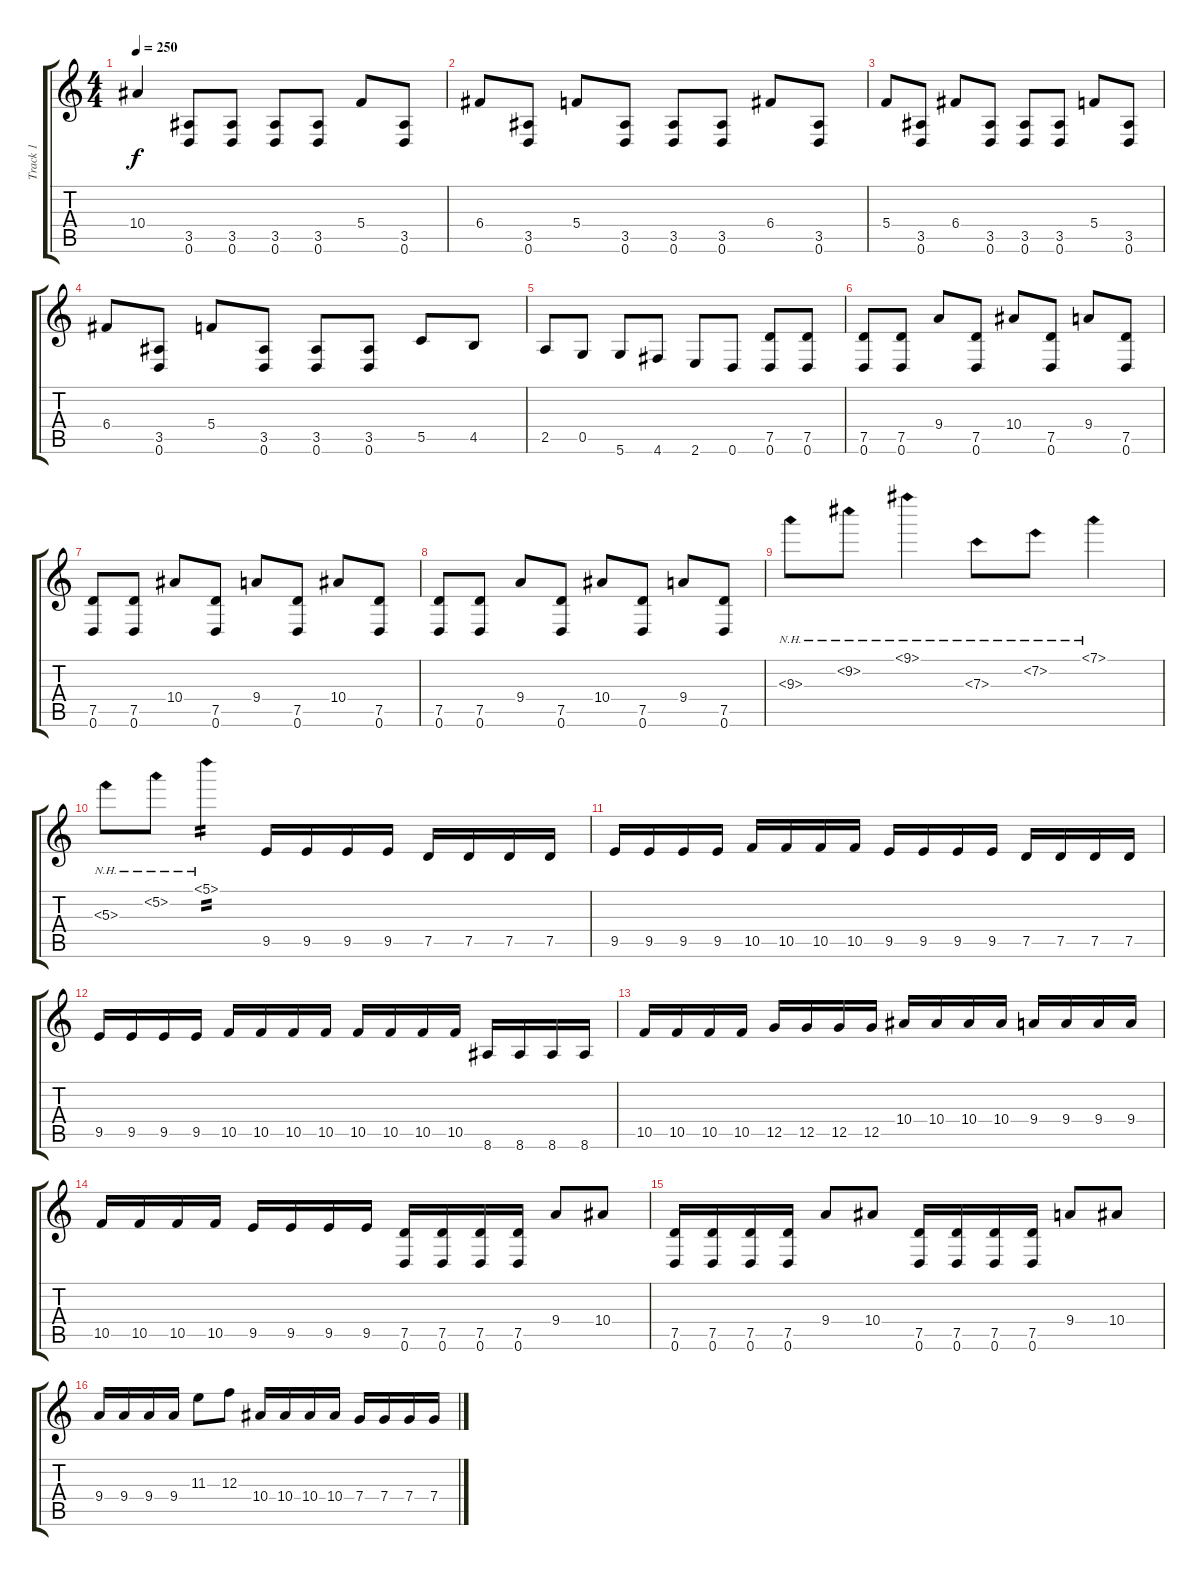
\track ("Track 1" "Track 1") {instrument distortionguitar}
\staff {score tabs}
\tuning (D4 A3 F3 C3 G2 D2) {hide}
\ts (4 4)
\tempo 250
\clef g2
\ks c
10.4.4{dy f} (3.5 0.6).8 (3.5 0.6).8 (3.5 0.6).8 (3.5 0.6).8 5.4.8 (3.5 0.6).8 |
6.4.8 (3.5 0.6).8 5.4.8 (3.5 0.6).8 (3.5 0.6).8 (3.5 0.6).8 6.4.8 (3.5 0.6).8 |
5.4.8 (3.5 0.6).8 6.4.8 (3.5 0.6).8 (3.5 0.6).8 (3.5 0.6).8 5.4.8 (3.5 0.6).8 |
6.4.8 (3.5 0.6).8 5.4.8 (3.5 0.6).8 (3.5 0.6).8 (3.5 0.6).8 5.5.8 4.5.8 |
2.5.8 0.5.8 5.6.8 4.6.8 2.6.8 0.6.8 (7.5 0.6).8 (7.5 0.6).8 |
(7.5 0.6).8 (7.5 0.6).8 9.4.8 (7.5 0.6).8 10.4.8 (7.5 0.6).8 9.4.8 (7.5 0.6).8 |
(7.5 0.6).8 (7.5 0.6).8 10.4.8 (7.5 0.6).8 9.4.8 (7.5 0.6).8 10.4.8 (7.5 0.6).8 |
(7.5 0.6).8 (7.5 0.6).8 9.4.8 (7.5 0.6).8 10.4.8 (7.5 0.6).8 9.4.8 (7.5 0.6).8 |
9.3{nh}.8 9.2{nh}.8 9.1{nh}.4 7.3{nh}.8 7.2{nh}.8 7.1{nh}.4 |
5.3{nh}.8 5.2{nh}.8 5.1{nh}.4{tp 2} 9.5.16 9.5.16 9.5.16 9.5.16 7.5.16 7.5.16 7.5.16 7.5.16 |
9.5.16 9.5.16 9.5.16 9.5.16 10.5.16 10.5.16 10.5.16 10.5.16 9.5.16 9.5.16 9.5.16 9.5.16 7.5.16 7.5.16 7.5.16 7.5.16 |
9.5.16 9.5.16 9.5.16 9.5.16 10.5.16 10.5.16 10.5.16 10.5.16 10.5.16 10.5.16 10.5.16 10.5.16 8.6.16 8.6.16 8.6.16 8.6.16 |
10.5.16 10.5.16 10.5.16 10.5.16 12.5.16 12.5.16 12.5.16 12.5.16 10.4.16 10.4.16 10.4.16 10.4.16 9.4.16 9.4.16 9.4.16 9.4.16 |
10.5.16 10.5.16 10.5.16 10.5.16 9.5.16 9.5.16 9.5.16 9.5.16 (7.5 0.6).16 (7.5 0.6).16 (7.5 0.6).16 (7.5 0.6).16 9.4.8 10.4.8 |
(7.5 0.6).16 (7.5 0.6).16 (7.5 0.6).16 (7.5 0.6).16 9.4.8 10.4.8 (7.5 0.6).16 (7.5 0.6).16 (7.5 0.6).16 (7.5 0.6).16 9.4.8 10.4.8 |
9.4.16 9.4.16 9.4.16 9.4.16 11.3.8 12.3.8 10.4.16 10.4.16 10.4.16 10.4.16 7.4.16 7.4.16 7.4.16 7.4.16
